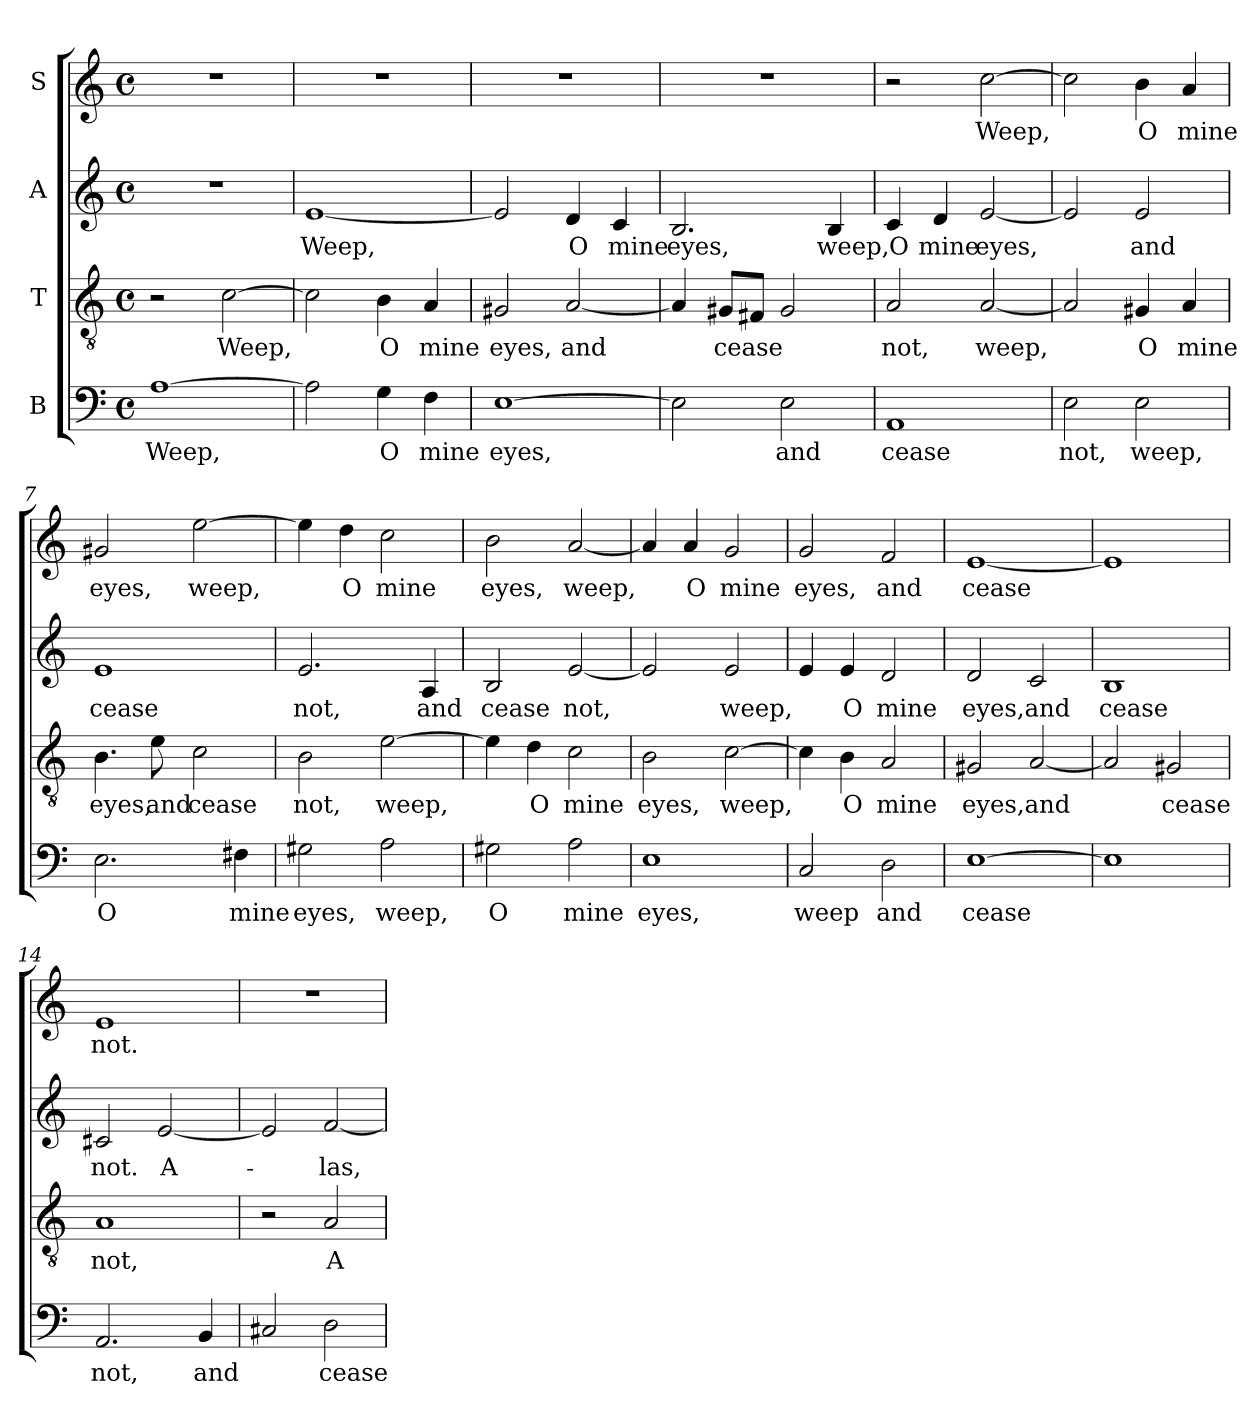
**kern	**text	**kern	**text	**kern	**text	**kern	**text
*part4	*part4	*part3	*part3	*part2	*part2	*part1	*part1
*staff4	*staff4	*staff3	*staff3	*staff2	*staff2	*staff1	*staff1
*I"B	*	*I"T	*	*I"A	*	*I"S	*
*clefF4	*	*clefGv2	*	*clefG2	*	*clefG2	*
*k[]	*	*k[]	*	*k[]	*	*k[]	*
*C:	*	*C:	*	*C:	*	*C:	*
*M4/4	*	*M4/4	*	*M4/4	*	*M4/4	*
*met(c)	*	*met(c)	*	*met(c)	*	*met(c)	*
=1	=1	=1	=1	=1	=1	=1	=1
!	!LO:LY:b	!	!	!	!	!	!
[>1A	Weep,	2r	.	1r	.	1r	.
!	!	!	!LO:LY:b	!	!	!	!
.	.	[>2c\	Weep,	.	.	.	.
=2	=2	=2	=2	=2	=2	=2	=2
!	!	!	!	!	!LO:LY:b	!	!
2A\]	.	2c\]	.	[<1e	Weep,	1r	.
!	!LO:LY:b	!	!LO:LY:b	!	!	!	!
4G\	O	4B\	O	.	.	.	.
!	!LO:LY:b	!	!LO:LY:b	!	!	!	!
4F\	mine	4A/	mine	.	.	.	.
=3	=3	=3	=3	=3	=3	=3	=3
!	!LO:LY:b	!	!LO:LY:b	!	!	!	!
[>1E	eyes,	2G#X/	eyes,	2e/]	.	1r	.
!	!	!	!LO:LY:b	!	!LO:LY:b	!	!
.	.	[<2A/	and	4d/	O	.	.
!	!	!	!	!	!LO:LY:b	!	!
.	.	.	.	4c/	mine	.	.
=4	=4	=4	=4	=4	=4	=4	=4
!	!	!	!	!	!LO:LY:b	!	!
2E\]	.	4A/]	.	2.B/	eyes,	1r	.
!	!	!	!LO:LY:b	!	!	!	!
.	.	8G#X/L	cease	.	.	.	.
.	.	8F#X/J	.	.	.	.	.
!	!LO:LY:b	!	!	!	!	!	!
2E\	and	2G#/	.	.	.	.	.
!	!	!	!	!	!LO:LY:b	!	!
.	.	.	.	4B/	weep,	.	.
=5	=5	=5	=5	=5	=5	=5	=5
!	!LO:LY:b	!	!LO:LY:b	!	!LO:LY:b	!	!
1AA	cease	2A/	not,	4c/	O	2r	.
!	!	!	!	!	!LO:LY:b	!	!
.	.	.	.	4d/	mine	.	.
!	!	!	!LO:LY:b	!	!LO:LY:b	!	!LO:LY:b
.	.	[<2A/	weep,	[<2e/	eyes,	[>2cc\	Weep,
=6	=6	=6	=6	=6	=6	=6	=6
!	!LO:LY:b	!	!	!	!	!	!
2E\	not,	2A/]	.	2e/]	.	2cc\]	.
!	!LO:LY:b	!	!LO:LY:b	!	!LO:LY:b	!	!LO:LY:b
2E\	weep,	4G#X/	O	2e/	and	4b\	O
!	!	!	!LO:LY:b	!	!	!	!LO:LY:b
.	.	4A/	mine	.	.	4a/	mine
=7	=7	=7	=7	=7	=7	=7	=7
!	!LO:LY:b	!	!LO:LY:b	!	!LO:LY:b	!	!LO:LY:b
2.E\	O	4.B\	eyes,	1e	cease	2g#X/	eyes,
!	!	!	!LO:LY:b	!	!	!	!
.	.	8e\	and	.	.	.	.
!	!	!	!LO:LY:b	!	!	!	!LO:LY:b
.	.	2c\	cease	.	.	[<2ee\	weep,
!	!LO:LY:b	!	!	!	!	!	!
4F#X\	mine	.	.	.	.	.	.
!!LO:LB:g=z
=8	=8	=8	=8	=8	=8	=8	=8
!	!LO:LY:b	!	!LO:LY:b	!	!LO:LY:b	!	!
2G#X\	eyes,	2B\	not,	2.e/	not,	4ee\]	.
!	!	!	!	!	!	!	!LO:LY:b
.	.	.	.	.	.	4dd\	O
!	!LO:LY:b	!	!LO:LY:b	!	!	!	!LO:LY:b
2A\	weep,	[>2e\	weep,	.	.	2cc\	mine
!	!	!	!	!	!LO:LY:b	!	!
.	.	.	.	4A/	and	.	.
=9	=9	=9	=9	=9	=9	=9	=9
!	!LO:LY:b	!	!	!	!LO:LY:b	!	!LO:LY:b
2G#X\	O	4e\]	.	2B/	cease	2b\	eyes,
!	!	!	!LO:LY:b	!	!	!	!
.	.	4d\	O	.	.	.	.
!	!LO:LY:b	!	!LO:LY:b	!	!LO:LY:b	!	!LO:LY:b
2A\	mine	2c\	mine	[<2e/	not,	[<2a/	weep,
=10	=10	=10	=10	=10	=10	=10	=10
!	!LO:LY:b	!	!LO:LY:b	!	!	!	!
1E	eyes,	2B\	eyes,	2e/]	.	4a/]	.
!	!	!	!	!	!	!	!LO:LY:b
.	.	.	.	.	.	4a/	O
!	!	!	!LO:LY:b	!	!LO:LY:b	!	!LO:LY:b
.	.	[>2c\	weep,	2e/	weep,	2g/	mine
=11	=11	=11	=11	=11	=11	=11	=11
!	!LO:LY:b	!	!	!	!	!	!LO:LY:b
2C/	weep	4c\]	.	4e/	.	2g/	eyes,
!	!	!	!LO:LY:b	!	!LO:LY:b	!	!
.	.	4B\	O	4e/	O	.	.
!	!LO:LY:b	!	!LO:LY:b	!	!LO:LY:b	!	!LO:LY:b
2D\	and	2A/	mine	2d/	mine	2f/	and
=12	=12	=12	=12	=12	=12	=12	=12
!	!LO:LY:b	!	!LO:LY:b	!	!LO:LY:b	!	!LO:LY:b
[>1E	cease	2G#X/	eyes,	2d/	eyes,	[<1e	cease
!	!	!	!LO:LY:b	!	!LO:LY:b	!	!
.	.	[<2A/	and	2c/	and	.	.
=13	=13	=13	=13	=13	=13	=13	=13
!	!	!	!	!	!LO:LY:b	!	!
1E]	.	2A/]	.	1B	cease	1e]	.
!	!	!	!LO:LY:b	!	!	!	!
.	.	2G#X/	cease	.	.	.	.
=14	=14	=14	=14	=14	=14	=14	=14
!	!LO:LY:b	!	!LO:LY:b	!	!LO:LY:b	!	!LO:LY:b
2.AA/	not,	1A	not,	2c#X/	not.	1e	not.
!	!	!	!	!	!LO:LY:b	!	!
.	.	.	.	[<2e/	A-	.	.
!	!LO:LY:b	!	!	!	!	!	!
4BB/	and	.	.	.	.	.	.
!!LO:LB:g=z
=15	=15	=15	=15	=15	=15	=15	=15
2C#X/	.	2r	.	2e/]	.	1r	.
!	!LO:LY:b	!	!LO:LY:b	!	!LO:LY:b	!	!
2D\	cease	2A/	A-	[<2f/	-las,	.	.
=	=	=	=	=	=	=	=
*-	*-	*-	*-	*-	*-	*-	*-
